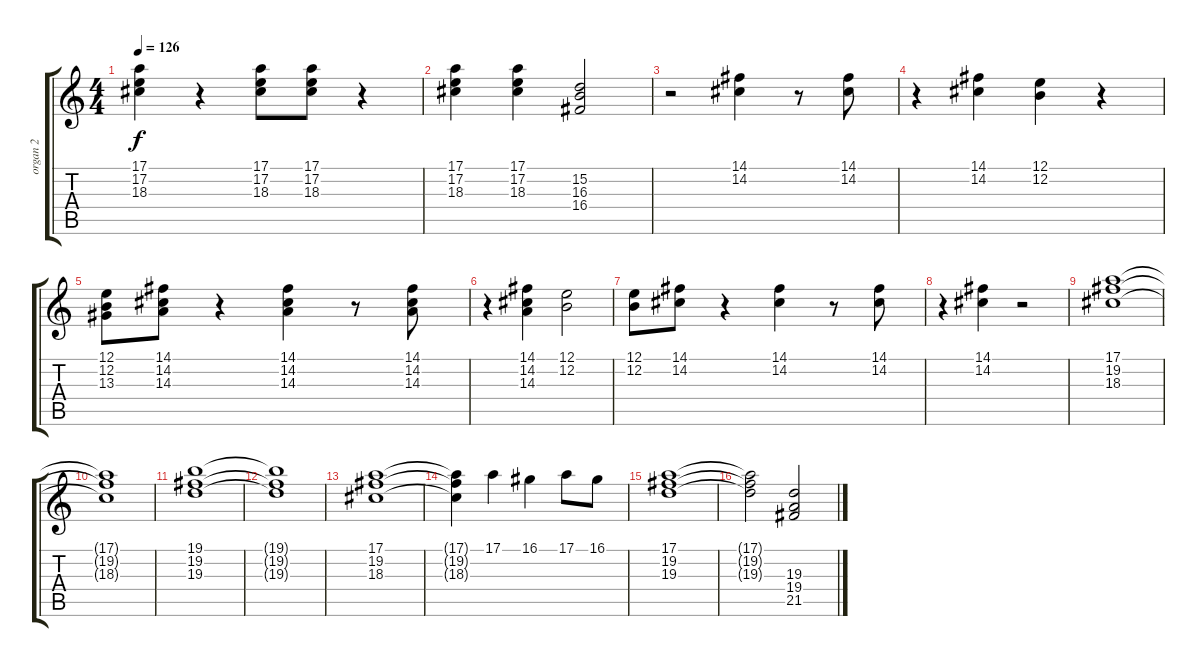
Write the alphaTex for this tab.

\track ("organ 2" "organ 2") {instrument rockorgan}
\staff {score tabs}
\tuning (E4 B3 G3 D3 A2 E2) {hide}
\ts (4 4)
\tempo 126
\clef g2
\ks c
(17.1 17.2 18.3).4{dy f} r.4 (17.1 17.2 18.3).8 (17.1 17.2 18.3).8 r.4 |
(17.1 17.2 18.3).4 (17.1 17.2 18.3).4 (15.2 16.3 16.4).2 |
r.2 (14.1 14.2).4 r.8 (14.1 14.2).8 |
r.4 (14.1 14.2).4 (12.1 12.2).4 r.4 |
(12.1 12.2 13.3).8 (14.1 14.2 14.3).8 r.4 (14.1 14.2 14.3).4 r.8 (14.1 14.2 14.3).8 |
r.4 (14.1 14.2 14.3).4 (12.1 12.2).2 |
(12.1 12.2).8 (14.1 14.2).8 r.4 (14.1 14.2).4 r.8 (14.1 14.2).8 |
r.4 (14.1 14.2).4 r.2 |
(17.1 19.2 18.3).1{volume 9} |
(17.1{t} 19.2{t} 18.3{t}).1 |
(19.1 19.2 19.3).1 |
(19.1{t} 19.2{t} 19.3{t}).1 |
(17.1 19.2 18.3).1 |
(17.1{t} 19.2{t} 18.3{t}).4 17.1.4 16.1.4 17.1.8 16.1.8 |
(17.1 19.2 19.3).1 |
(17.1{t} 19.2{t} 19.3{t}).2 (19.3 19.4 21.5).2
